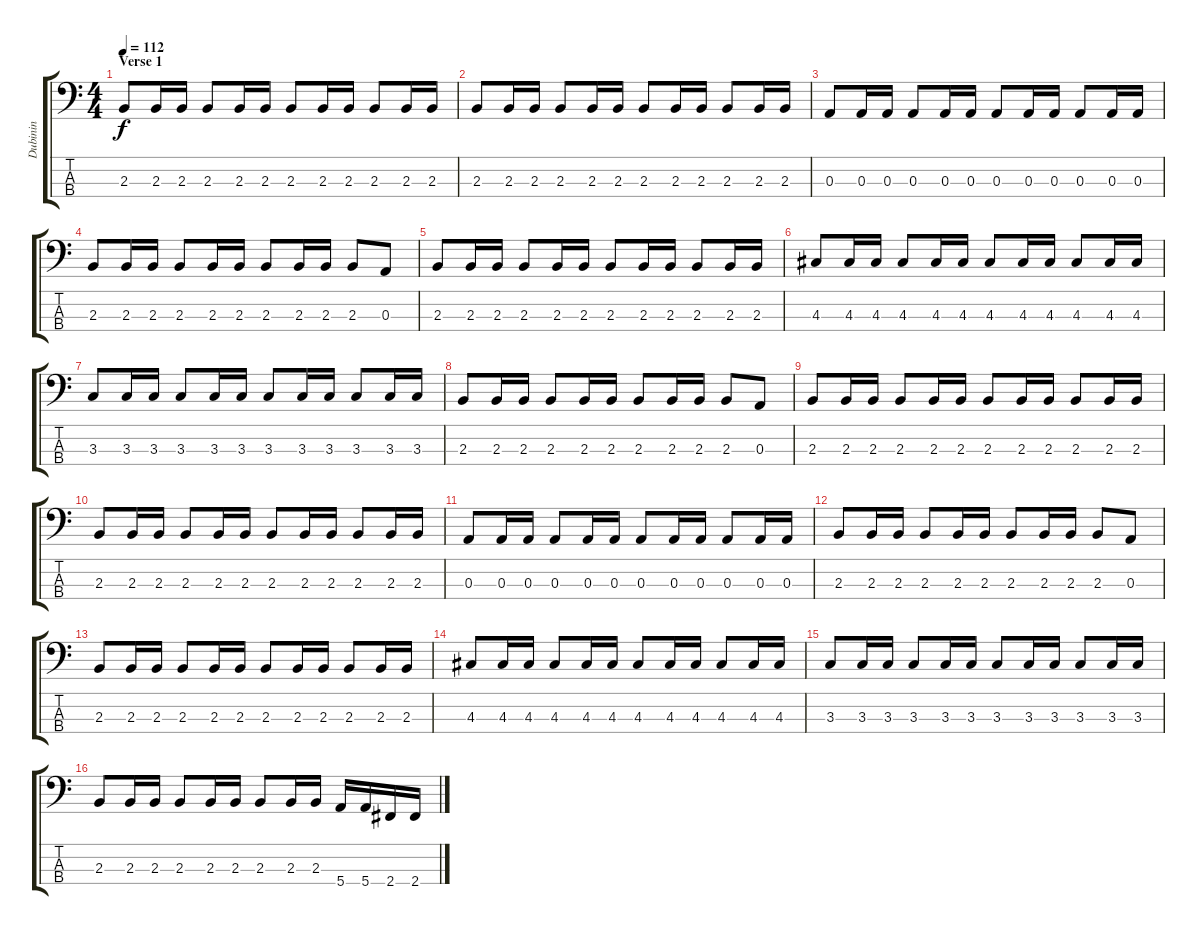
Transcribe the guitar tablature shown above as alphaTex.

\track ("Dubinin" "Dubinin") {instrument electricbassfinger}
\staff {score tabs}
\tuning (G2 D2 A1 E1) {hide}
\ts (4 4)
\section ("" "Verse 1")
\tempo 112
\clef f4
\ks c
2.3.8{dy f} 2.3.16 2.3.16 2.3.8 2.3.16 2.3.16 2.3.8 2.3.16 2.3.16 2.3.8 2.3.16 2.3.16 |
2.3.8 2.3.16 2.3.16 2.3.8 2.3.16 2.3.16 2.3.8 2.3.16 2.3.16 2.3.8 2.3.16 2.3.16 |
0.3.8 0.3.16 0.3.16 0.3.8 0.3.16 0.3.16 0.3.8 0.3.16 0.3.16 0.3.8 0.3.16 0.3.16 |
2.3.8 2.3.16 2.3.16 2.3.8 2.3.16 2.3.16 2.3.8 2.3.16 2.3.16 2.3.8 0.3.8 |
2.3.8 2.3.16 2.3.16 2.3.8 2.3.16 2.3.16 2.3.8 2.3.16 2.3.16 2.3.8 2.3.16 2.3.16 |
4.3.8 4.3.16 4.3.16 4.3.8 4.3.16 4.3.16 4.3.8 4.3.16 4.3.16 4.3.8 4.3.16 4.3.16 |
3.3.8 3.3.16 3.3.16 3.3.8 3.3.16 3.3.16 3.3.8 3.3.16 3.3.16 3.3.8 3.3.16 3.3.16 |
2.3.8 2.3.16 2.3.16 2.3.8 2.3.16 2.3.16 2.3.8 2.3.16 2.3.16 2.3.8 0.3.8 |
2.3.8 2.3.16 2.3.16 2.3.8 2.3.16 2.3.16 2.3.8 2.3.16 2.3.16 2.3.8 2.3.16 2.3.16 |
2.3.8 2.3.16 2.3.16 2.3.8 2.3.16 2.3.16 2.3.8 2.3.16 2.3.16 2.3.8 2.3.16 2.3.16 |
0.3.8 0.3.16 0.3.16 0.3.8 0.3.16 0.3.16 0.3.8 0.3.16 0.3.16 0.3.8 0.3.16 0.3.16 |
2.3.8 2.3.16 2.3.16 2.3.8 2.3.16 2.3.16 2.3.8 2.3.16 2.3.16 2.3.8 0.3.8 |
2.3.8 2.3.16 2.3.16 2.3.8 2.3.16 2.3.16 2.3.8 2.3.16 2.3.16 2.3.8 2.3.16 2.3.16 |
4.3.8 4.3.16 4.3.16 4.3.8 4.3.16 4.3.16 4.3.8 4.3.16 4.3.16 4.3.8 4.3.16 4.3.16 |
3.3.8 3.3.16 3.3.16 3.3.8 3.3.16 3.3.16 3.3.8 3.3.16 3.3.16 3.3.8 3.3.16 3.3.16 |
2.3.8 2.3.16 2.3.16 2.3.8 2.3.16 2.3.16 2.3.8 2.3.16 2.3.16 5.4.16 5.4.16 2.4.16 2.4.16
